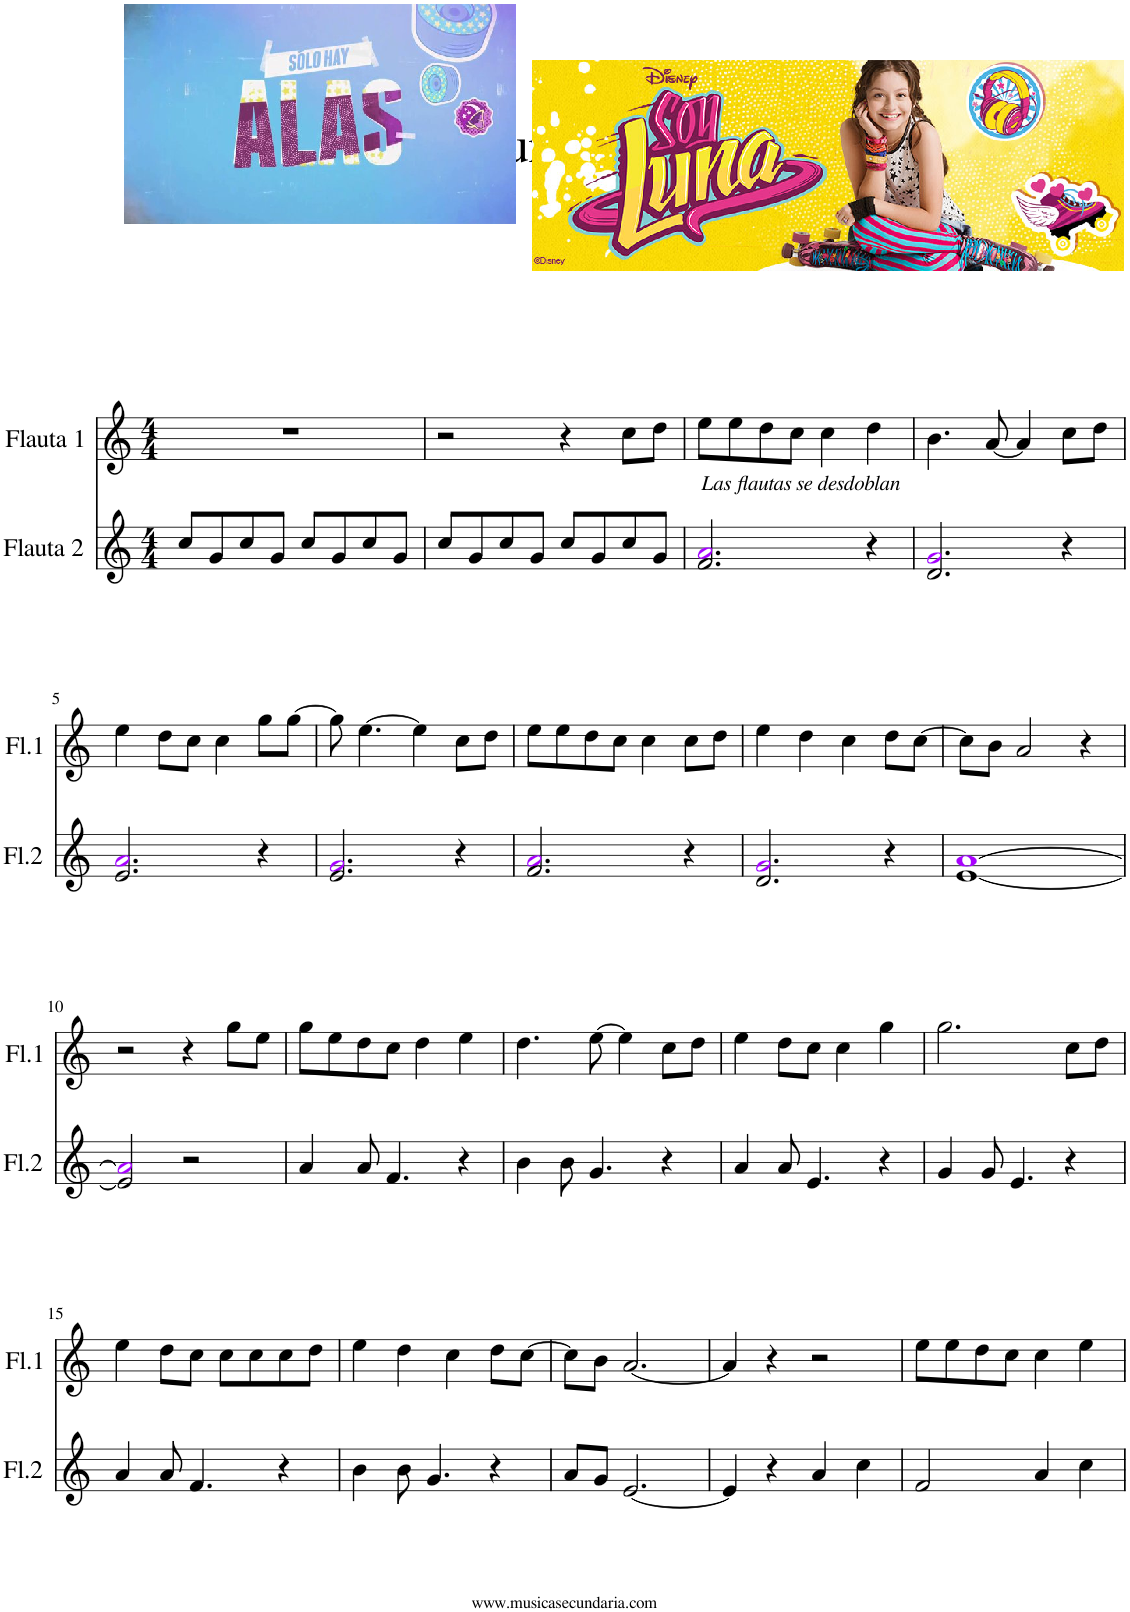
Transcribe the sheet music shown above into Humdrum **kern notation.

**kern	**kern
*part2	*part1
*staff2	*staff1
*I"Flauta 2	*I"Flauta 1
*I'Fl.2	*I'Fl.1
*clefG2	*clefG2
*k[]	*k[]
*M4/4	*M4/4
=1	=1
8cc/L	1r
8g/	.
8cc/	.
8g/J	.
8cc/L	.
8g/	.
8cc/	.
8g/J	.
=2	=2
8cc/L	2r
8g/	.
8cc/	.
8g/J	.
8cc/L	4r
8g/	.
8cc/	8cc\L
8g/J	8dd\J
=3	=3
!LO:TX:a:i:t=Las flautas se desdoblan	!
2.f/ 2.ai/	8ee\L
.	8ee\
.	8dd\
.	8cc\J
.	4cc\
4r	4dd\
=4	=4
2.d/ 2.gi/	4.b\
.	[8a/
.	4a/]
4r	8cc\L
.	8dd\J
!!LO:LB:g=z
=5	=5
2.e/ 2.ai/	4ee\
.	8dd\L
.	8cc\J
.	4cc\
4r	8gg\L
.	[8gg\J
=6	=6
2.e/ 2.gi/	8gg\]
.	[4.ee\
.	4ee\]
4r	8cc\L
.	8dd\J
=7	=7
2.f/ 2.ai/	8ee\L
.	8ee\
.	8dd\
.	8cc\J
.	4cc\
4r	8cc\L
.	8dd\J
=8	=8
2.d/ 2.gi/	4ee\
.	4dd\
.	4cc\
4r	8dd\L
.	[8cc\J
=9	=9
[1e [1ai	8cc\L]
.	8b\J
.	2a/
.	4r
!!LO:LB:g=z
=10	=10
2e/] 2ai/]	2r
2r	4r
.	8gg\L
.	8ee\J
=11	=11
4a/	8gg\L
.	8ee\
8a/	8dd\
4.f/	8cc\J
.	4dd\
4r	4ee\
=12	=12
4b\	4.dd\
8b\	.
4.g/	[8ee\
.	4ee\]
4r	8cc\L
.	8dd\J
=13	=13
4a/	4ee\
8a/	8dd\L
4.e/	8cc\J
.	4cc\
4r	4gg\
=14	=14
4g/	2.gg\
8g/	.
4.e/	.
4r	8cc\L
.	8dd\J
!!LO:LB:g=z
=15	=15
4a/	4ee\
8a/	8dd\L
4.f/	8cc\J
.	8cc\L
.	8cc\
4r	8cc\
.	8dd\J
=16	=16
4b\	4ee\
8b\	4dd\
4.g/	.
.	4cc\
4r	8dd\L
.	[8cc\J
=17	=17
8a/L	8cc\L]
8g/J	8b\J
[2.e/	[2.a/
=18	=18
4e/]	4a/]
4r	4r
4a/	2r
4cc\	.
=19	=19
2f/	8ee\L
.	8ee\
.	8dd\
.	8cc\J
4a/	4cc\
4cc\	4ee\
=	=
*-	*-
